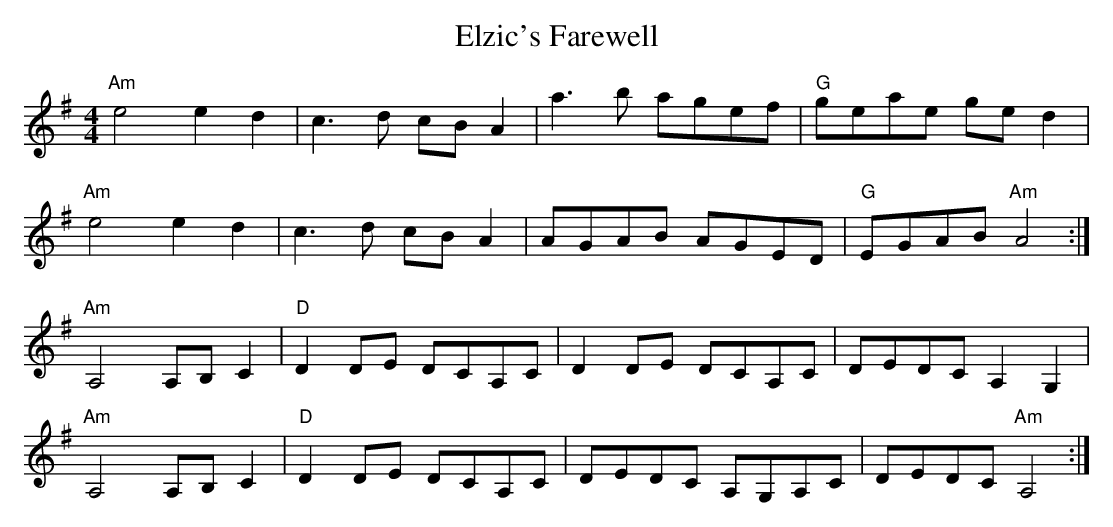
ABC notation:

X:1
M:4/4
T:Elzic's Farewell
K:Ador
"Am"e4e2d2|c3d cBA2 |a3b agef|"G"geae ged2 |
"Am"e4e2d2|c3d cBA2 | AGAB AGED|"G"EGAB"Am"A4 :|
"Am"A,4 A,B, C2 |"D" D2 DE DCA,C | D2 DE DCA,C | DEDC A,2 G,2|
"Am"A,4 A,B, C2 |"D" D2 DE DCA,C | DEDC A,G,A,C | DEDC"Am" A,4:|
